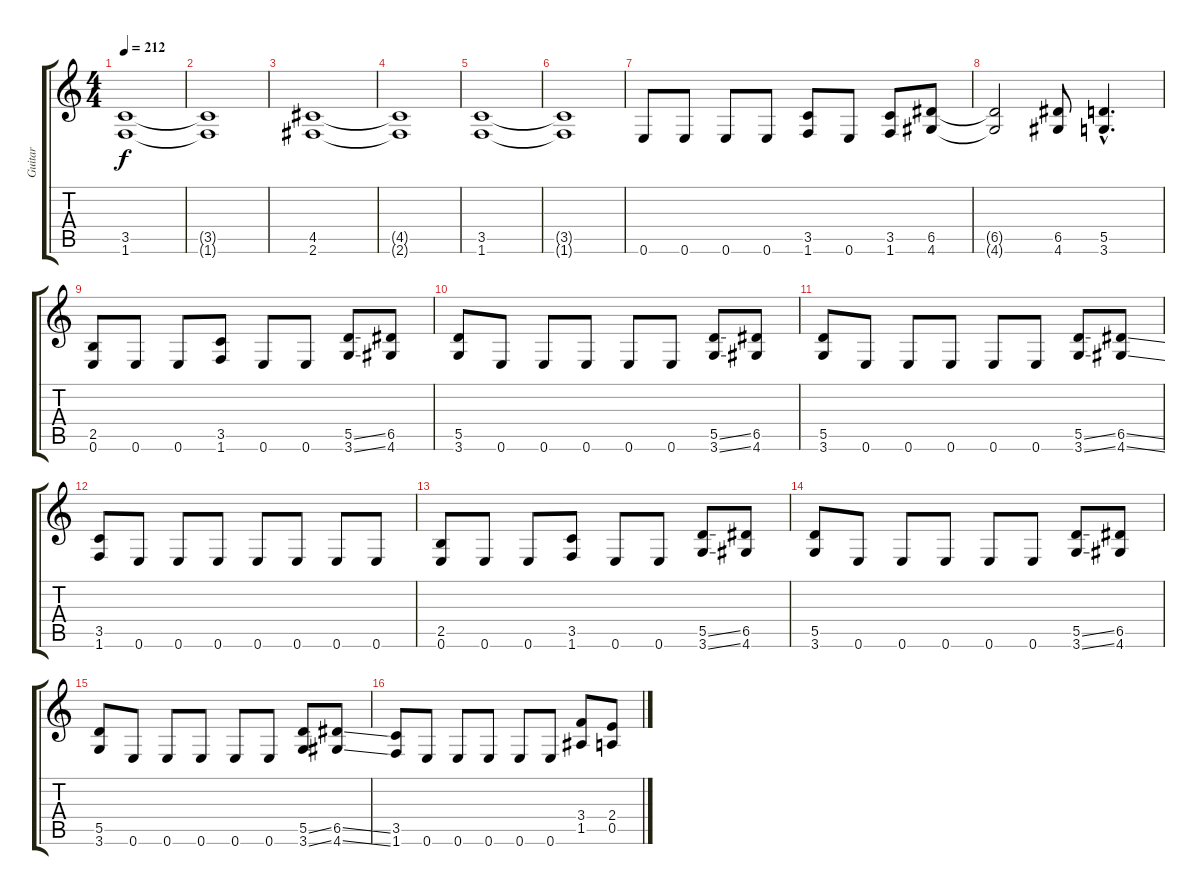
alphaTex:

\track ("Guitar" "Guitar") {instrument distortionguitar}
\staff {score tabs}
\tuning (E4 B3 G3 D3 A2 E2) {hide}
\ts (4 4)
\tempo 212
\clef g2
\ks c
(3.5 1.6).1{dy f} |
(3.5{t} 1.6{t}).1 |
(4.5 2.6).1 |
(4.5{t} 2.6{t}).1 |
(3.5 1.6).1 |
(3.5{t} 1.6{t}).1 |
0.6.8 0.6.8 0.6.8 0.6.8 (3.5 1.6).8 0.6.8 (3.5 1.6).8 (6.5 4.6).8 |
(6.5{t} 4.6{t}).2 (6.5 4.6).8 (5.5{hac} 3.6{hac}).4{d} |
(2.5 0.6).8 0.6.8 0.6.8 (3.5 1.6).8 0.6.8 0.6.8 (5.5{ss} 3.6{ss}).8 (6.5 4.6).8 |
(5.5 3.6).8 0.6.8 0.6.8 0.6.8 0.6.8 0.6.8 (5.5{ss} 3.6{ss}).8 (6.5 4.6).8 |
(5.5 3.6).8 0.6.8 0.6.8 0.6.8 0.6.8 0.6.8 (5.5{ss} 3.6{ss}).8 (6.5{ss} 4.6{ss}).8 |
(3.5 1.6).8 0.6.8 0.6.8 0.6.8 0.6.8 0.6.8 0.6.8 0.6.8 |
(2.5 0.6).8 0.6.8 0.6.8 (3.5 1.6).8 0.6.8 0.6.8 (5.5{ss} 3.6{ss}).8 (6.5 4.6).8 |
(5.5 3.6).8 0.6.8 0.6.8 0.6.8 0.6.8 0.6.8 (5.5{ss} 3.6{ss}).8 (6.5 4.6).8 |
(5.5 3.6).8 0.6.8 0.6.8 0.6.8 0.6.8 0.6.8 (5.5{ss} 3.6{ss}).8 (6.5{ss} 4.6{ss}).8 |
(3.5 1.6).8 0.6.8 0.6.8 0.6.8 0.6.8 0.6.8 (3.4 1.5).8 (2.4 0.5).8
